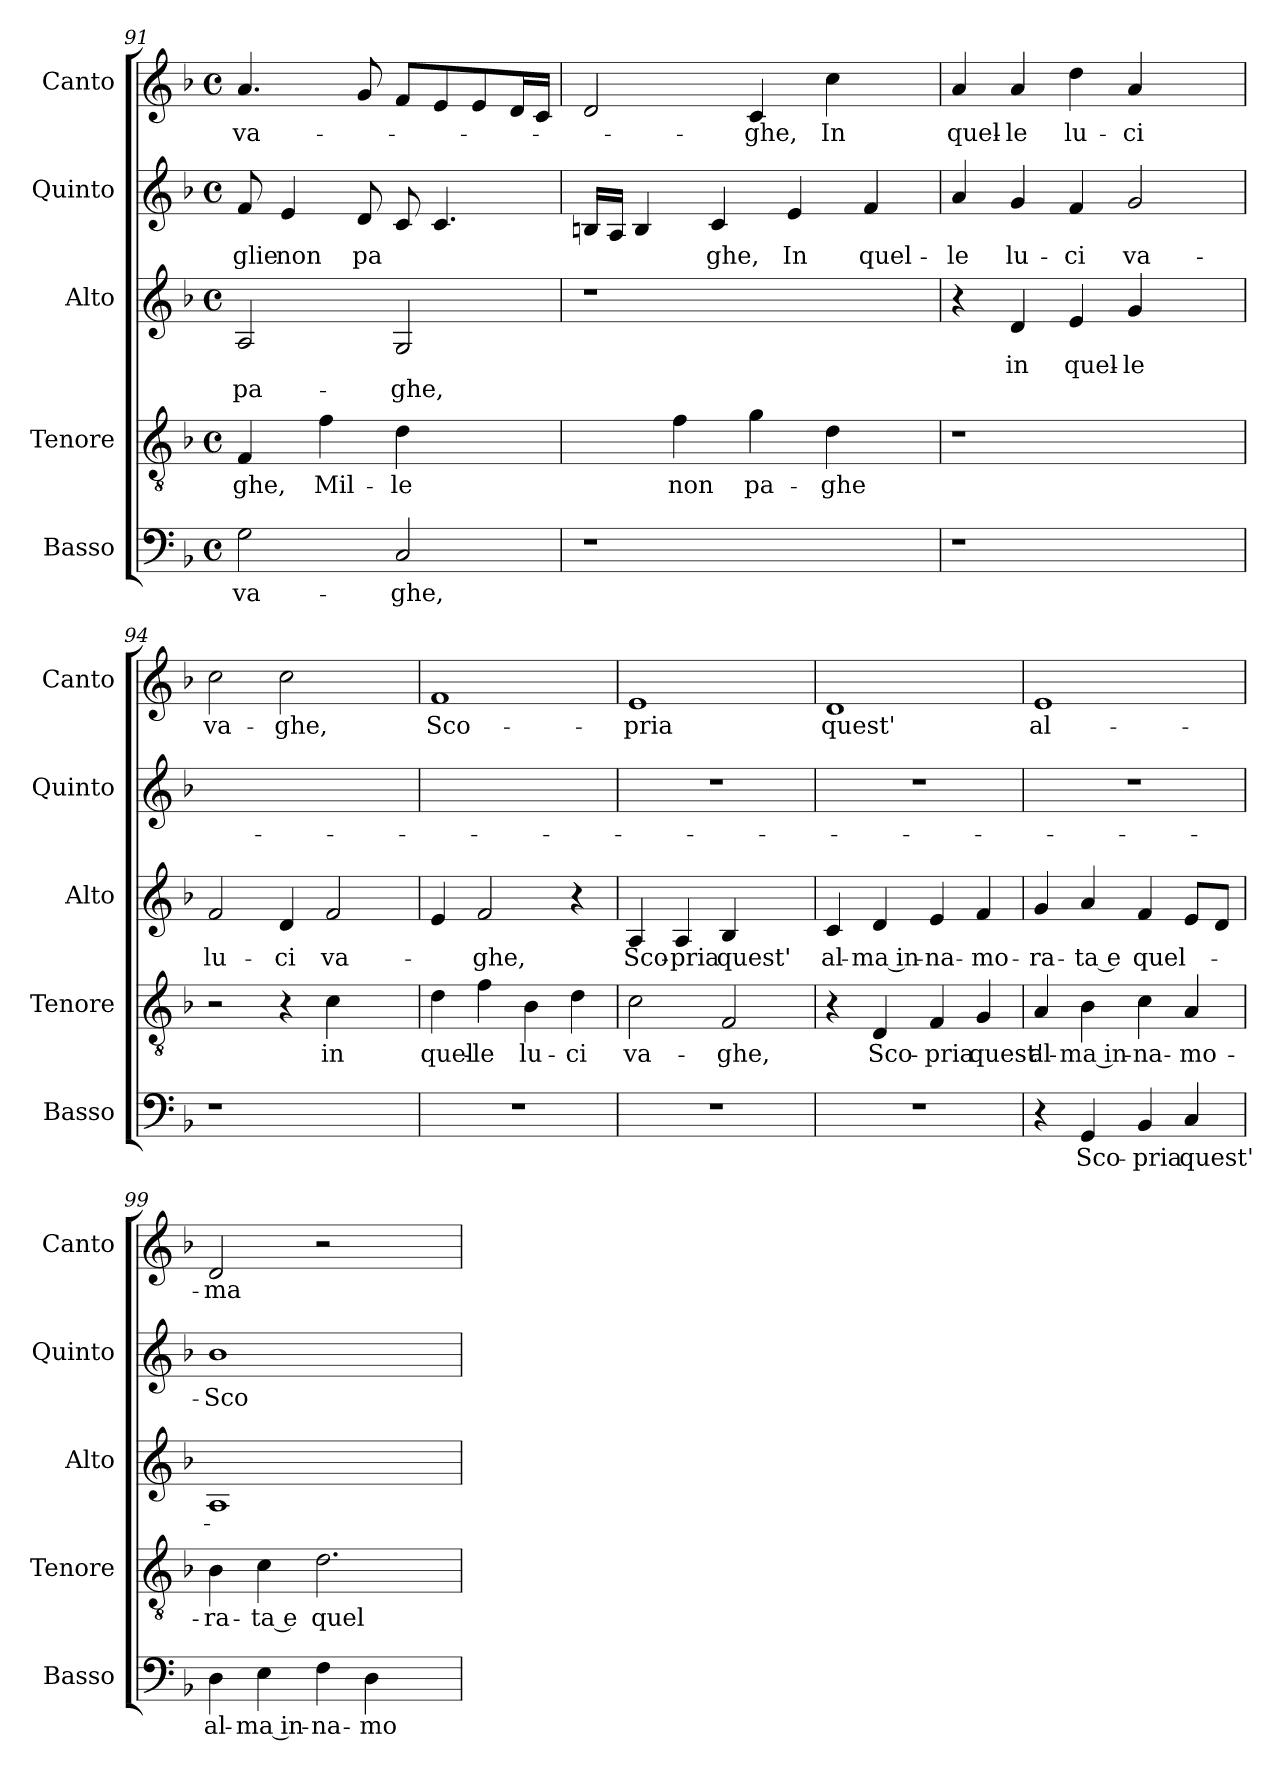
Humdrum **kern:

**kern	**text	**kern	**text	**kern	**text	**text	**kern	**text	**kern	**text
*part5	*part5	*part4	*part4	*part3	*part3	*part3	*part2	*part2	*part1	*part1
*staff5	*staff5	*staff4	*staff4	*staff3	*staff3	*staff3	*staff2	*staff2	*staff1	*staff1
*I"Basso	*	*I"Tenore	*	*I"Alto	*	*	*I"Quinto	*	*I"Canto	*
*I'Basso	*	*I'Tenore	*	*I'Alto	*	*	*I'Quinto	*	*I'Canto	*
!!LO:LB:g=z
*clefF4	*	*clefGv2	*	*clefG2	*	*	*clefG2	*	*clefG2	*
*k[b-]	*	*k[b-]	*	*k[b-]	*	*	*k[b-]	*	*k[b-]	*
*F:	*	*F:	*	*F:	*	*	*F:	*	*F:	*
*M4/4	*	*M4/4	*	*M4/4	*	*	*M4/4	*	*M4/4	*
*met(c)	*	*met(c)	*	*met(c)	*	*	*met(c)	*	*met(c)	*
=91	=91	=91	=91	=91	=91	=91	=91	=91	=91	=91
!	!LO:LY:b	!	!LO:LY:b	!	!	!LO:LY:b	!	!LO:LY:b	!	!LO:LY:b
2G\	va-	4F/	-ghe,	2A/	.	pa-	8f/	-glie	4.a/	va-
!	!	!	!	!	!	!	!	!LO:LY:b	!	!
.	.	.	.	.	.	.	4e/	non	.	.
!	!	!	!LO:LY:b	!	!	!	!	!	!	!
.	.	4f\	Mil-	.	.	.	.	.	.	.
!	!	!	!	!	!	!	!	!LO:LY:b	!	!
.	.	.	.	.	.	.	8d/	pa	8g/	.
!	!LO:LY:b	!	!LO:LY:b	!	!	!LO:LY:b	!	!	!	!
2C/	-ghe,	4d\	-le	2G/	.	-ghe,	8c/	.	8f/L	.
.	.	.	.	.	.	.	4.c/	.	8e/	.
!	!	!	!LO:LY:b	!	!	!	!	!	!	!
.	.	[4g\yy	vo-	.	.	.	.	.	8e/	.
.	.	.	.	.	.	.	.	.	16d/L	.
.	.	.	.	.	.	.	.	.	16c/JJ	.
!!LO:PB:g=z
=92	=92	=92	=92	=92	=92	=92	=92	=92	=92	=92
1r	.	8g\Lyy]	.	1r	.	.	16Bn/LL	.	2d/	.
.	.	.	.	.	.	.	16A/JJ	.	.	.
!	!	!	!LO:LY:b	!	!	!	!	!	!	!
.	.	8f#X\J	-glie	.	.	.	4B/	.	.	.
!	!	!	!LO:LY:b	!	!	!	!	!	!	!
.	.	4f#i\	non	.	.	.	.	.	.	.
!	!	!	!	!	!	!	!	!LO:LY:b	!	!
.	.	.	.	.	.	.	4c/	ghe,	.	.
!	!	!	!LO:LY:b	!	!	!	!	!	!	!LO:LY:b
.	.	4g\	pa-	.	.	.	.	.	4c/	-ghe,
!	!	!	!	!	!	!	!	!LO:LY:b	!	!
.	.	.	.	.	.	.	4e/	In	.	.
!	!	!	!LO:LY:b	!	!	!	!	!	!	!LO:LY:b
.	.	4d\	-ghe	.	.	.	.	.	4cc\	In
!	!	!	!	!	!	!	!	!LO:LY:b	!	!
.	.	.	.	.	.	.	4f/	quel-	.	.
8ryy	.	8ryy	.	8ryy	.	.	.	.	8ryy	.
=93	=93	=93	=93	=93	=93	=93	=93	=93	=93	=93
!	!	!	!	!	!	!	!	!LO:LY:b	!	!LO:LY:b
1r	.	1r	.	4r	.	.	4a/	-le	4a/	quel-
!	!	!	!	!	!LO:LY:b	!	!	!LO:LY:b	!	!LO:LY:b
.	.	.	.	4d/	in	.	4g/	lu-	4a/	-le
!	!	!	!	!	!LO:LY:b	!	!	!LO:LY:b	!	!LO:LY:b
.	.	.	.	4e/	quel-	.	4f/	-ci	4dd\	lu-
!	!	!	!	!	!LO:LY:b	!	!	!LO:LY:b	!	!LO:LY:b
.	.	.	.	4g/	-le	.	2g/	va-	4a/	-ci
4ryy	.	4ryy	.	4ryy	.	.	.	.	4ryy	.
=94	=94	=94	=94	=94	=94	=94	=94	=94	=94	=94
!	!	!	!	!	!LO:LY:b	!	!	!LO:LY:b	!	!LO:LY:b
1r	.	2r	.	2f/	lu-	.	[1ayy	-ghe	2cc\	va-
!	!	!	!	!	!LO:LY:b	!	!	!	!	!LO:LY:b
.	.	4r	.	4d/	-ci	.	.	.	2cc\	-ghe,
!	!	!	!LO:LY:b	!	!LO:LY:b	!	!	!	!	!
.	.	4c\	in	2f/	va-	.	.	.	.	.
4ryy	.	4ryy	.	.	.	.	4ryy	.	4ryy	.
!!LO:LB:g=z
=95	=95	=95	=95	=95	=95	=95	=95	=95	=95	=95
*	*	*	*	*	*	*	*	*	*MM120	*
!	!	!	!LO:LY:b	!	!	!	!	!	!	!LO:LY:b
1r	.	4d\	quel-	4e/	.	.	4a/yy]	.	1f	Sco-
!	!	!	!LO:LY:b	!	!LO:LY:b	!	!	!	!	!
.	.	4f\	-le	2f/	-ghe,	.	4a/yy	.	.	.
!	!	!	!LO:LY:b	!	!	!	!	!	!	!
.	.	4B-\	lu-	.	.	.	2ryy	.	.	.
!	!	!	!LO:LY:b	!	!	!	!	!	!	!
.	.	4d\	-ci	4r	.	.	.	.	.	.
!!LO:PB:g=z
=96	=96	=96	=96	=96	=96	=96	=96	=96	=96	=96
*	*	*	*	*	*	*	*	*	*MM120	*
!	!	!	!LO:LY:b	!	!LO:LY:b	!	!	!	!	!LO:LY:b
1r	.	2c\	va-	4A/	Sco-	.	1r	.	1e	-pria
!	!	!	!	!	!LO:LY:b	!	!	!	!	!
.	.	.	.	4A/	-pria	.	.	.	.	.
!	!	!	!LO:LY:b	!	!LO:LY:b	!	!	!	!	!
.	.	2F/	-ghe,	4B-/	quest'	.	.	.	.	.
.	.	.	.	4ryy	.	.	.	.	.	.
!!LO:LB:g=z
=97	=97	=97	=97	=97	=97	=97	=97	=97	=97	=97
*	*	*	*	*	*	*	*	*	*MM120	*
!	!	!	!	!	!LO:LY:b	!	!	!	!	!LO:LY:b
1r	.	4r	.	4c/	al-	.	1r	.	1d	quest'
!	!	!	!LO:LY:b	!	!LO:LY:b	!	!	!	!	!
.	.	4D/	Sco-	4d/	-ma in-	.	.	.	.	.
!	!	!	!LO:LY:b	!	!LO:LY:b	!	!	!	!	!
.	.	4F/	-pria	4e/	-na-	.	.	.	.	.
!	!	!	!LO:LY:b	!	!LO:LY:b	!	!	!	!	!
.	.	4G/	quest'	4f/	-mo-	.	.	.	.	.
!!LO:PB:g=z
=98	=98	=98	=98	=98	=98	=98	=98	=98	=98	=98
*	*	*	*	*	*	*	*	*	*MM120	*
!	!	!	!LO:LY:b	!	!LO:LY:b	!	!	!	!	!LO:LY:b
4r	.	4A/	al-	4g/	-ra-	.	1r	.	1e	al-
!	!LO:LY:b	!	!LO:LY:b	!	!LO:LY:b	!	!	!	!	!
4GG/	Sco-	4B-\	-ma in-	4a/	-ta e	.	.	.	.	.
!	!LO:LY:b	!	!LO:LY:b	!	!LO:LY:b	!	!	!	!	!
4BB-/	-pria	4c\	-na-	4f/	quel-	.	.	.	.	.
!	!LO:LY:b	!	!LO:LY:b	!	!	!	!	!	!	!
4C/	quest'	4A/	-mo-	8e/L	.	.	.	.	.	.
.	.	.	.	8d/J	.	.	.	.	.	.
=99	=99	=99	=99	=99	=99	=99	=99	=99	=99	=99
!	!LO:LY:b	!	!LO:LY:b	!	!	!	!	!LO:LY:b	!	!LO:LY:b
4D\	al-	4B-\	-ra-	1A	.	.	1b-	Sco-	2d/	-ma
!	!LO:LY:b	!	!LO:LY:b	!	!	!	!	!	!	!
4E\	-ma in-	4c\	-ta e	.	.	.	.	.	.	.
!	!LO:LY:b	!	!LO:LY:b	!	!	!	!	!	!	!
4F\	-na-	2.d\	quel	.	.	.	.	.	2r	.
!	!LO:LY:b	!	!	!	!	!	!	!	!	!
4D\	-mo-	.	.	.	.	.	.	.	.	.
4ryy	.	.	.	4ryy	.	.	4ryy	.	4ryy	.
=	=	=	=	=	=	=	=	=	=	=
*-	*-	*-	*-	*-	*-	*-	*-	*-	*-	*-
